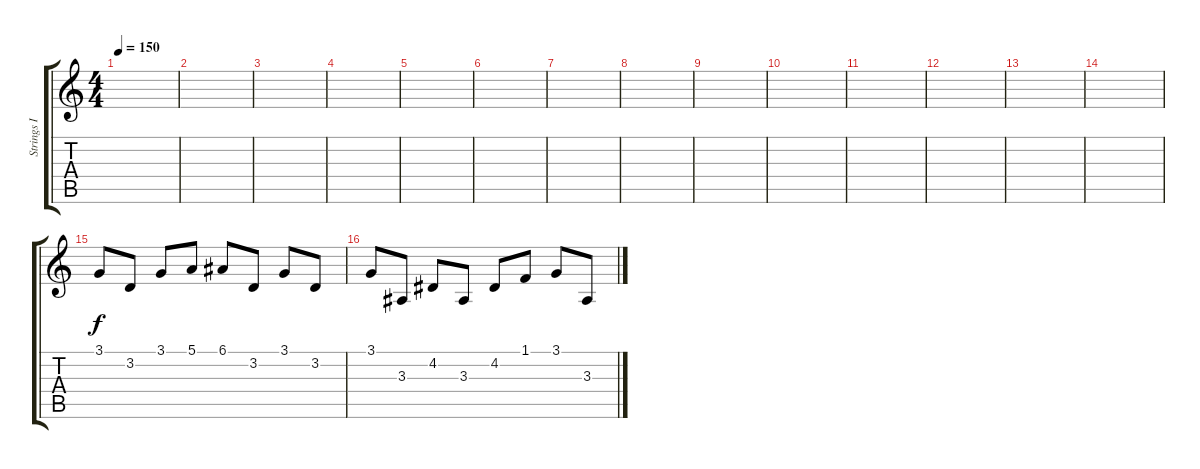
\track ("Strings I" "Strings I") {instrument stringensemble1}
\staff {score tabs}
\tuning (E4 B3 G3 D3 A2 E2) {hide}
\ts (4 4)
\tempo 150
\clef g2
\ks c
|
|
|
|
|
|
|
|
|
|
|
|
|
|
3.1.8{volume 13} 3.2.8 3.1.8 5.1.8 6.1.8 3.2.8 3.1.8 3.2.8 |
3.1.8 3.3.8 4.2.8 3.3.8 4.2.8 1.1.8 3.1.8 3.3.8
